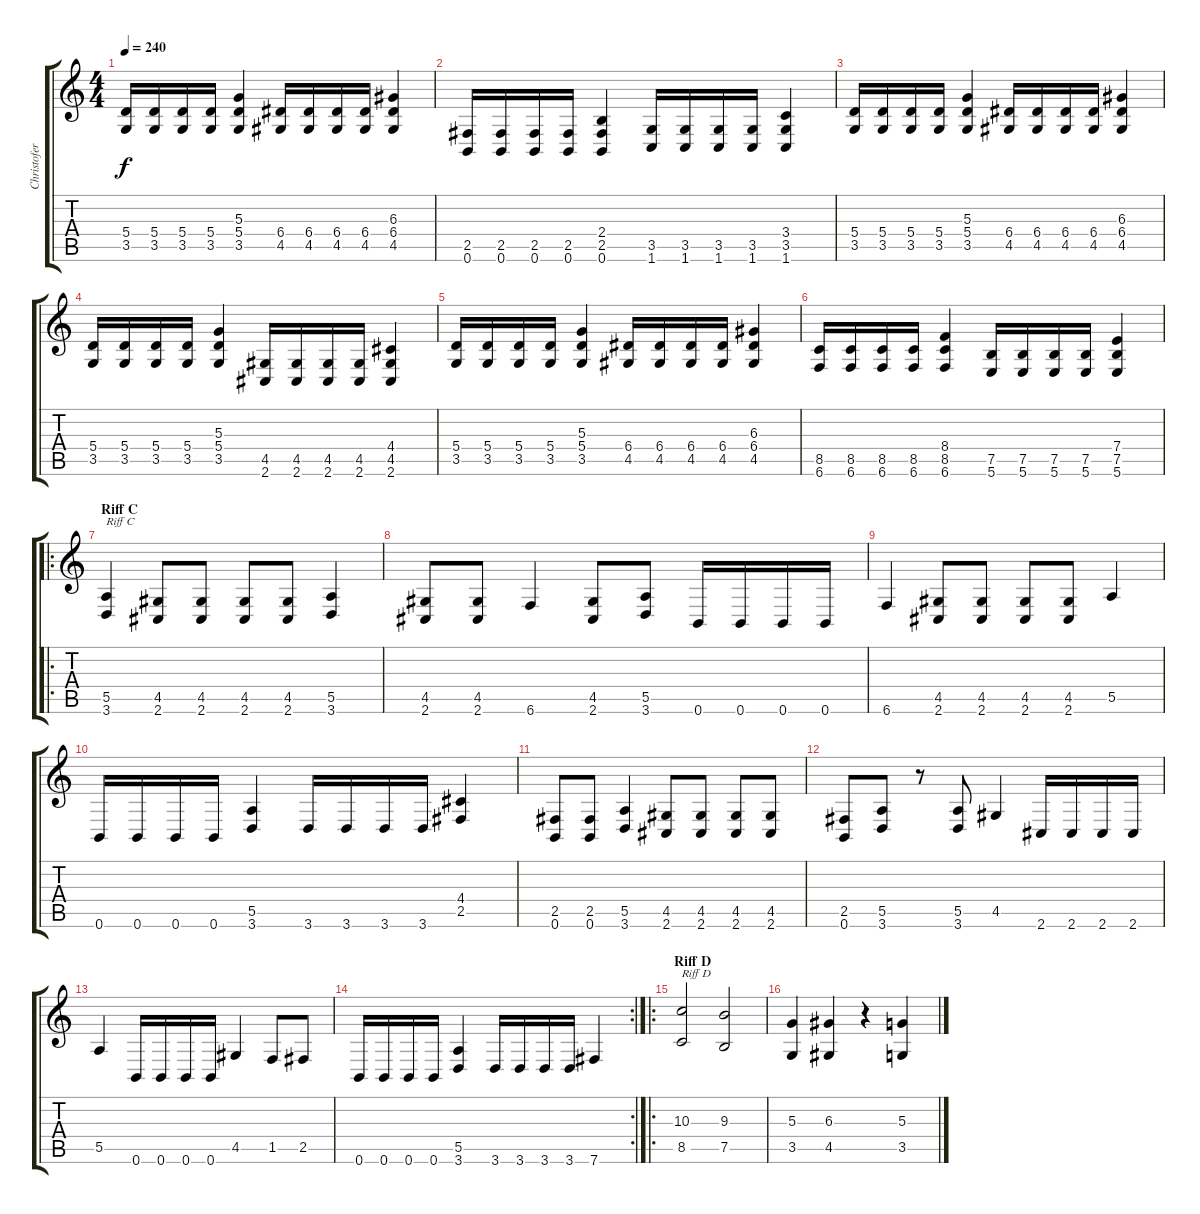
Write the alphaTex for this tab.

\track ("Christofer" "Christofer") {instrument distortionguitar}
\staff {score tabs}
\tuning (B3 Gb3 D3 A2 E2 B1) {hide}
\ts (4 4)
\tempo 240
\clef g2
\ks c
(5.4 3.5).16{dy f} (5.4 3.5).16 (5.4 3.5).16 (5.4 3.5).16 (5.3 5.4 3.5).4 (6.4 4.5).16 (6.4 4.5).16 (6.4 4.5).16 (6.4 4.5).16 (6.3 6.4 4.5).4 |
(2.5 0.6).16 (2.5 0.6).16 (2.5 0.6).16 (2.5 0.6).16 (2.4 2.5 0.6).4 (3.5 1.6).16 (3.5 1.6).16 (3.5 1.6).16 (3.5 1.6).16 (3.4 3.5 1.6).4 |
(5.4 3.5).16 (5.4 3.5).16 (5.4 3.5).16 (5.4 3.5).16 (5.3 5.4 3.5).4 (6.4 4.5).16 (6.4 4.5).16 (6.4 4.5).16 (6.4 4.5).16 (6.3 6.4 4.5).4 |
(5.4 3.5).16 (5.4 3.5).16 (5.4 3.5).16 (5.4 3.5).16 (5.3 5.4 3.5).4 (4.5 2.6).16 (4.5 2.6).16 (4.5 2.6).16 (4.5 2.6).16 (4.4 4.5 2.6).4 |
(5.4 3.5).16 (5.4 3.5).16 (5.4 3.5).16 (5.4 3.5).16 (5.3 5.4 3.5).4 (6.4 4.5).16 (6.4 4.5).16 (6.4 4.5).16 (6.4 4.5).16 (6.3 6.4 4.5).4 |
(8.5 6.6).16 (8.5 6.6).16 (8.5 6.6).16 (8.5 6.6).16 (8.4 8.5 6.6).4 (7.5 5.6).16 (7.5 5.6).16 (7.5 5.6).16 (7.5 5.6).16 (7.4 7.5 5.6).4 |
\ro
\section ("" "Riff C")
(5.5 3.6).4{txt "Riff C"} (4.5 2.6).8 (4.5 2.6).8 (4.5 2.6).8 (4.5 2.6).8 (5.5 3.6).4 |
(4.5 2.6).8 (4.5 2.6).8 6.6.4 (4.5 2.6).8 (5.5 3.6).8 0.6.16 0.6.16 0.6.16 0.6.16 |
6.6.4 (4.5 2.6).8 (4.5 2.6).8 (4.5 2.6).8 (4.5 2.6).8 5.5.4 |
0.6.16 0.6.16 0.6.16 0.6.16 (5.5 3.6).4 3.6.16 3.6.16 3.6.16 3.6.16 (4.4 2.5).4 |
(2.5 0.6).8 (2.5 0.6).8 (5.5 3.6).4 (4.5 2.6).8 (4.5 2.6).8 (4.5 2.6).8 (4.5 2.6).8 |
(2.5 0.6).8 (5.5 3.6).8 r.8 (5.5 3.6).8 4.5.4 2.6.16 2.6.16 2.6.16 2.6.16 |
5.5.4 0.6.16 0.6.16 0.6.16 0.6.16 4.5.4 1.5.8 2.5.8 |
\rc 2
0.6.16 0.6.16 0.6.16 0.6.16 (5.5 3.6).4 3.6.16 3.6.16 3.6.16 3.6.16 7.6.4 |
\ro
\section ("" "Riff D")
(10.3 8.5).2{txt "Riff D"} (9.3 7.5).2 |
(5.3 3.5).4 (6.3 4.5).4 r.4 (5.3 3.5).4
